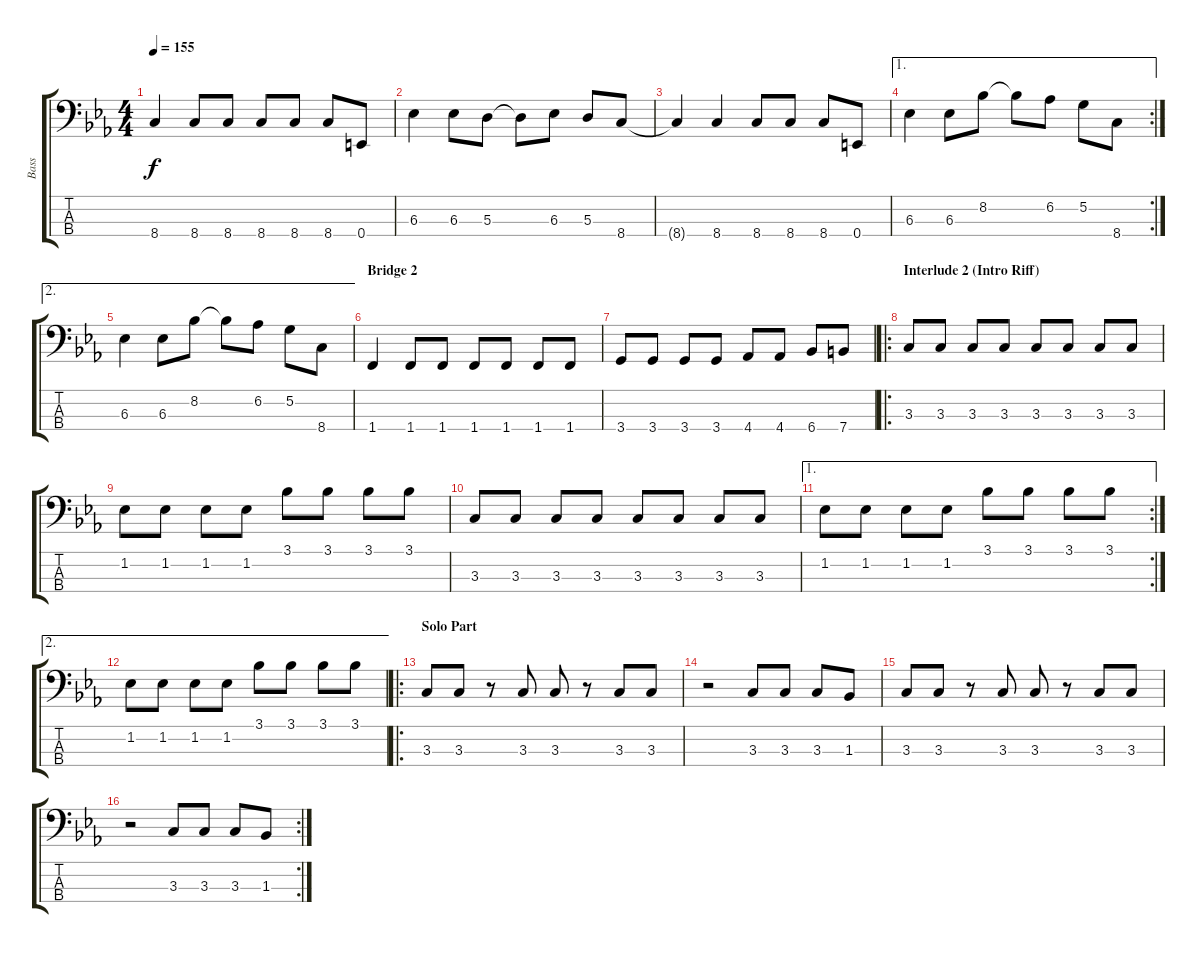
\track ("Bass" "Bass") {instrument electricbasspick}
\staff {score tabs}
\tuning (G2 D2 A1 E1) {hide}
\ts (4 4)
\tempo 155
\clef f4
\ks cminor
8.4{t}.4{dy f} 8.4.8 8.4.8 8.4.8 8.4.8 8.4.8 0.4.8 |
6.3.4 6.3.8 5.3.8 5.3{t}.8 6.3.8 5.3.8 8.4.8 |
8.4{t}.4 8.4.4 8.4.8 8.4.8 8.4.8 0.4.8 |
\ae 1
\rc 2
6.3.4 6.3.8 8.2.8 8.2{t}.8 6.2.8 5.2.8 8.4.8 |
\ae 2
6.3.4 6.3.8 8.2.8 8.2{t}.8 6.2.8 5.2.8 8.4.8 |
\section ("" "Bridge 2")
1.4.4 1.4.8 1.4.8 1.4.8 1.4.8 1.4.8 1.4.8 |
3.4.8 3.4.8 3.4.8 3.4.8 4.4.8 4.4.8 6.4.8 7.4.8 |
\ro
\section ("" "Interlude 2 (Intro Riff)")
3.3.8 3.3.8 3.3.8 3.3.8 3.3.8 3.3.8 3.3.8 3.3.8 |
1.2.8 1.2.8 1.2.8 1.2.8 3.1.8 3.1.8 3.1.8 3.1.8 |
3.3.8 3.3.8 3.3.8 3.3.8 3.3.8 3.3.8 3.3.8 3.3.8 |
\ae 1
\rc 2
1.2.8 1.2.8 1.2.8 1.2.8 3.1.8 3.1.8 3.1.8 3.1.8 |
\ae 2
1.2.8 1.2.8 1.2.8 1.2.8 3.1.8 3.1.8 3.1.8 3.1.8 |
\ro
\section ("" "Solo Part")
3.3.8 3.3.8 r.8 3.3.8 3.3.8 r.8 3.3.8 3.3.8 |
r.2 3.3.8 3.3.8 3.3.8 1.3.8 |
3.3.8 3.3.8 r.8 3.3.8 3.3.8 r.8 3.3.8 3.3.8 |
\rc 2
r.2 3.3.8 3.3.8 3.3.8 1.3.8
